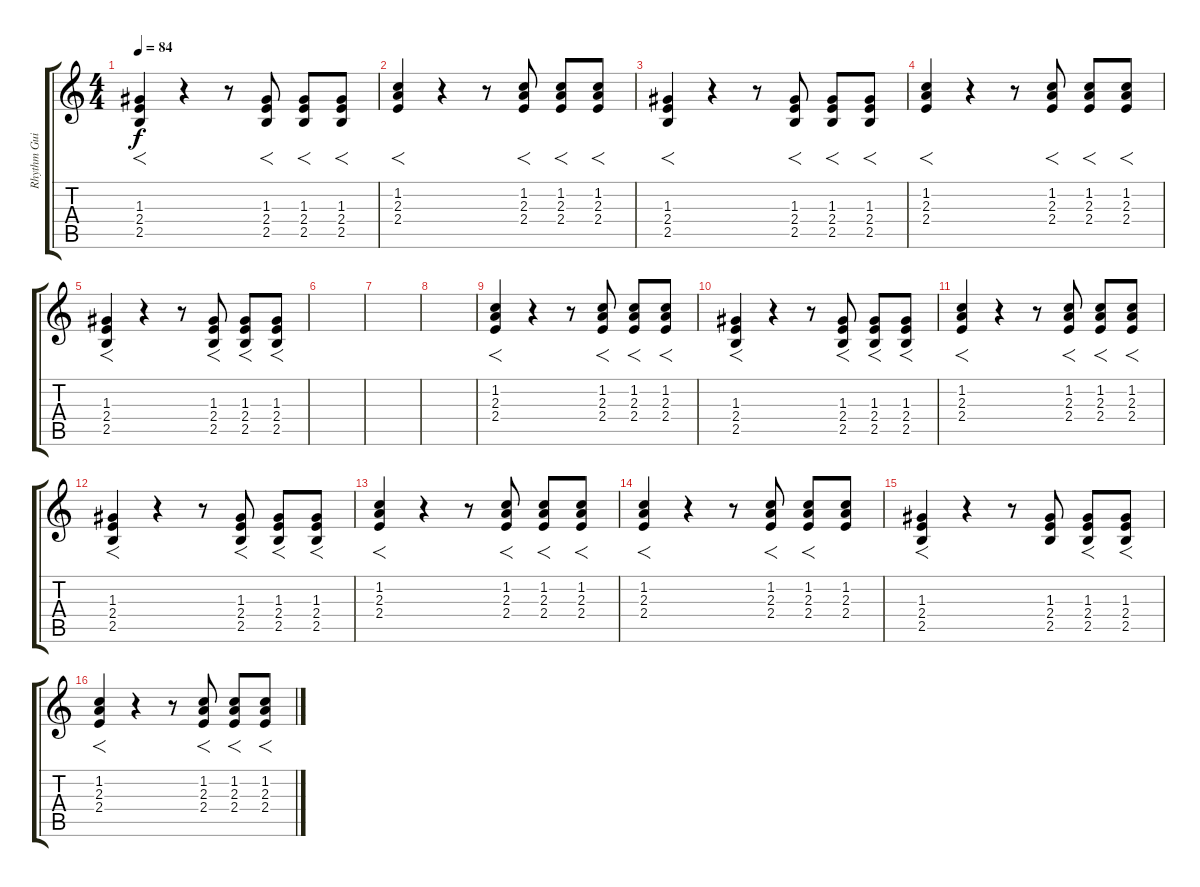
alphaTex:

\track ("Rhythm Guitar 2" "Rhythm Gui") {instrument acousticguitarnylon}
\staff {score tabs}
\tuning (E4 B3 G3 D3 A2 E2) {hide}
\ts (4 4)
\tempo 84
\clef g2
\ks c
(1.3 2.4 2.5).4{f dy f} r.4 r.8 (1.3 2.4 2.5).8{f} (1.3 2.4 2.5).8{f} (1.3 2.4 2.5).8{f} |
(1.2 2.3 2.4).4{f} r.4 r.8 (1.2 2.3 2.4).8{f} (1.2 2.3 2.4).8{f} (1.2 2.3 2.4).8{f} |
(1.3 2.4 2.5).4{f} r.4 r.8 (1.3 2.4 2.5).8{f} (1.3 2.4 2.5).8{f} (1.3 2.4 2.5).8{f} |
(1.2 2.3 2.4).4{f} r.4 r.8 (1.2 2.3 2.4).8{f} (1.2 2.3 2.4).8{f} (1.2 2.3 2.4).8{f} |
(1.3 2.4 2.5).4{f} r.4 r.8 (1.3 2.4 2.5).8{f} (1.3 2.4 2.5).8{f} (1.3 2.4 2.5).8{f} |
|
|
|
(1.2 2.3 2.4).4{f} r.4 r.8 (1.2 2.3 2.4).8{f} (1.2 2.3 2.4).8{f} (1.2 2.3 2.4).8{f} |
(1.3 2.4 2.5).4{f} r.4 r.8 (1.3 2.4 2.5).8{f} (1.3 2.4 2.5).8{f} (1.3 2.4 2.5).8{f} |
(1.2 2.3 2.4).4{f} r.4 r.8 (1.2 2.3 2.4).8{f} (1.2 2.3 2.4).8{f} (1.2 2.3 2.4).8{f} |
(1.3 2.4 2.5).4{f} r.4 r.8 (1.3 2.4 2.5).8{f} (1.3 2.4 2.5).8{f} (1.3 2.4 2.5).8{f} |
(1.2 2.3 2.4).4{f} r.4 r.8 (1.2 2.3 2.4).8{f} (1.2 2.3 2.4).8{f} (1.2 2.3 2.4).8{f} |
(1.2 2.3 2.4).4{f} r.4 r.8 (1.2 2.3 2.4).8{f} (1.2 2.3 2.4).8{f} (1.2 2.3 2.4).8 |
(1.3 2.4 2.5).4{f} r.4 r.8 (1.3 2.4 2.5).8 (1.3 2.4 2.5).8{f} (1.3 2.4 2.5).8{f} |
(1.2 2.3 2.4).4{f} r.4 r.8 (1.2 2.3 2.4).8{f} (1.2 2.3 2.4).8{f} (1.2 2.3 2.4).8{f}
